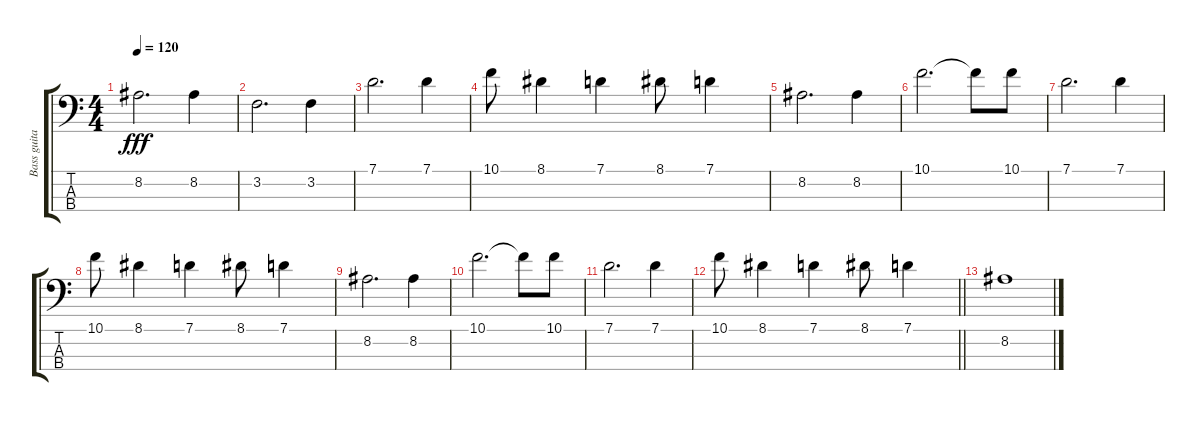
\track ("Bass guitar" "Bass guita") {instrument electricguitarclean}
\staff {score tabs}
\tuning (G2 D2 A1 E1) {hide}
\ts (4 4)
\tempo 120
\clef f4
\ks c
8.2.2{d dy fff} 8.2.4 |
3.2.2{d} 3.2.4 |
7.1.2{d} 7.1.4 |
10.1.8 8.1.4 7.1.4 8.1.8 7.1.4 |
8.2.2{d} 8.2.4 |
10.1.2{d} 10.1{t}.8 10.1.8 |
7.1.2{d} 7.1.4 |
10.1.8 8.1.4 7.1.4 8.1.8 7.1.4 |
8.2.2{d} 8.2.4 |
10.1.2{d} 10.1{t}.8 10.1.8 |
7.1.2{d} 7.1.4 |
\barLineRight lightlight
10.1.8 8.1.4 7.1.4 8.1.8 7.1.4 |
8.2.1
